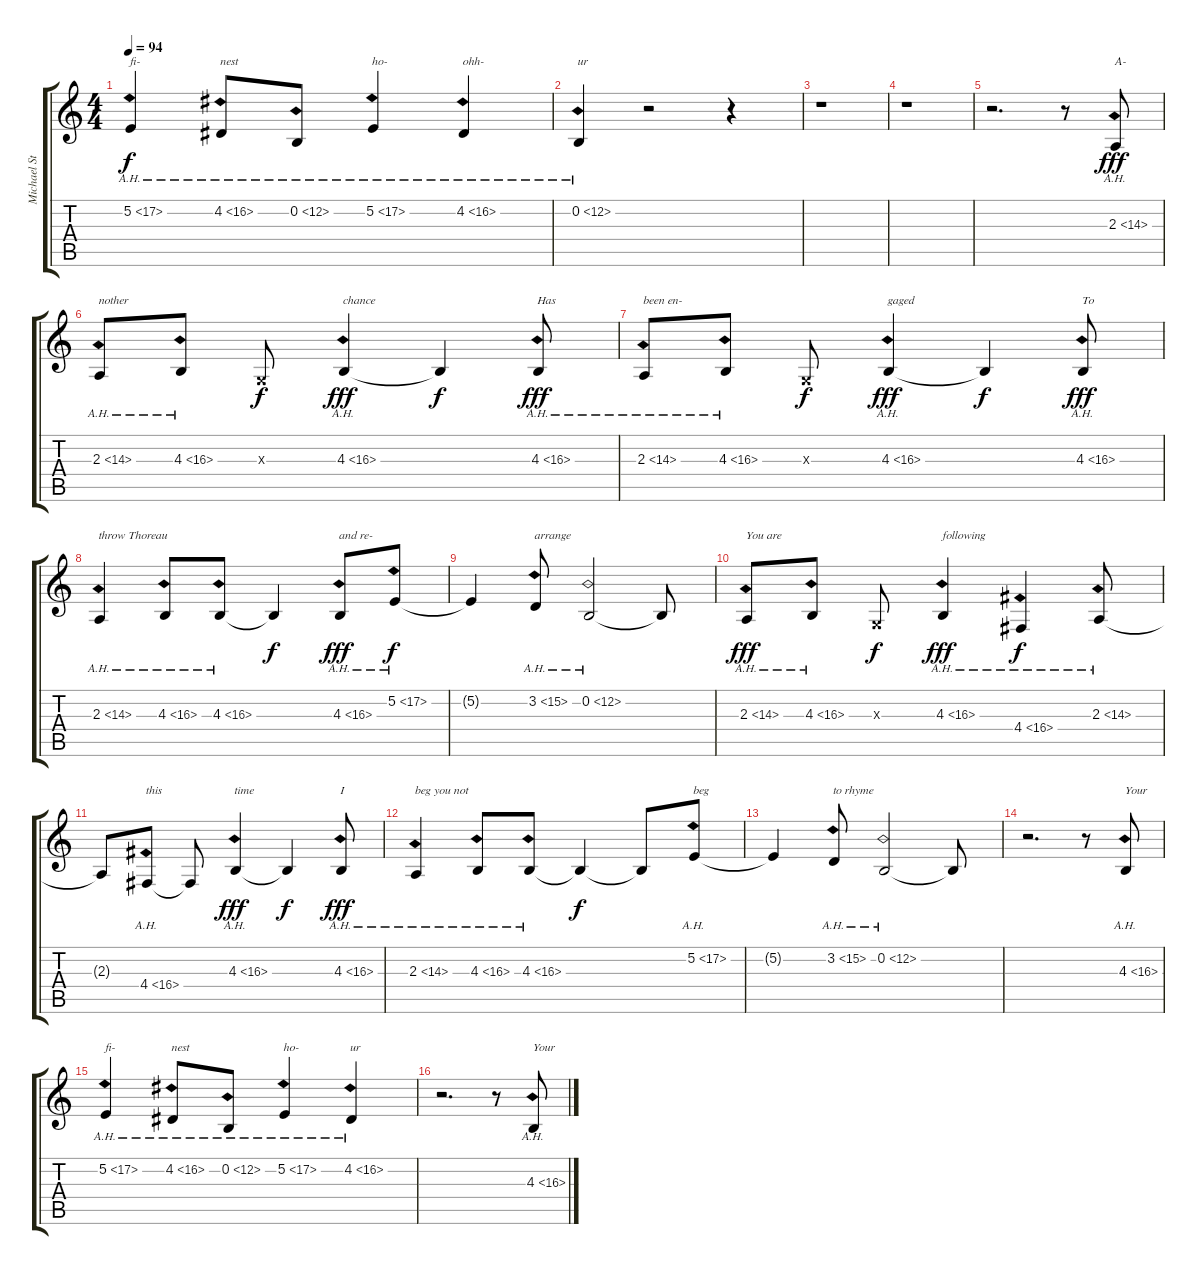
\track ("Michael Stipe - Vocals" "Michael St") {instrument lead2sawtooth}
\staff {score tabs}
\tuning (E4 B3 G3 D3 A2 E2) {hide}
\ts (4 4)
\tempo 94
\clef g2
\ks c
5.2{ah 12}.4{txt "fi-" dy f} 4.2{ah 12}.8{txt "nest"} 0.2{ah 12}.8 5.2{ah 12}.4{txt "ho-"} 4.2{ah 12}.4{txt "ohh-"} |
0.2{ah 12}.4{txt "ur"} r.2 r.4 |
r.1 |
r.1 |
r.2{d} r.8 2.3{ah 12}.8{txt "A-" dy fff} |
2.3{ah 12}.8{txt "nother"} 4.3{ah 12}.8 0.3{x}.8{dy f} 4.3{ah 12}.4{txt "chance" dy fff} 4.3{t}.4{dy f} 4.3{ah 12}.8{txt "Has" dy fff} |
2.3{ah 12}.8{txt "been en-"} 4.3{ah 12}.8 0.3{x}.8{dy f} 4.3{ah 12}.4{txt "gaged" dy fff} 4.3{t}.4{dy f} 4.3{ah 12}.8{txt "To" dy fff} |
2.3{ah 12}.4{txt "throw Thoreau"} 4.3{ah 12}.8 4.3{ah 12}.8 4.3{t}.4{dy f} 4.3{ah 12}.8{txt "and re-" dy fff} 5.2{ah 12}.8{dy f} |
5.2{t}.4 3.2{ah 12}.8{txt "arrange"} 0.2{ah 12}.2 0.2{t}.8 |
2.3{ah 12}.8{txt "You are" dy fff} 4.3{ah 12}.8 0.3{x}.8{dy f} 4.3{ah 12}.4{txt "following" dy fff} 4.4{ah 12}.4{dy f} 2.3{ah 12}.8 |
2.3{t}.8 4.4{ah 12}.8{txt "this"} 4.4{t}.8 4.3{ah 12}.4{txt "time" dy fff} 4.3{t}.4{dy f} 4.3{ah 12}.8{txt "I" dy fff} |
2.3{ah 12}.4{txt "beg you not"} 4.3{ah 12}.8 4.3{ah 12}.8 4.3{t}.4{dy f} 4.3{t}.8 5.2{ah 12}.8{txt "beg"} |
5.2{t}.4 3.2{ah 12}.8{txt "to rhyme"} 0.2{ah 12}.2 0.2{t}.8 |
r.2{d} r.8 4.3{ah 12}.8{txt "Your"} |
5.2{ah 12}.4{txt "fi-"} 4.2{ah 12}.8{txt "nest"} 0.2{ah 12}.8 5.2{ah 12}.4{txt "ho-"} 4.2{ah 12}.4{txt "ur"} |
r.2{d} r.8 4.3{ah 12}.8{txt "Your"}
